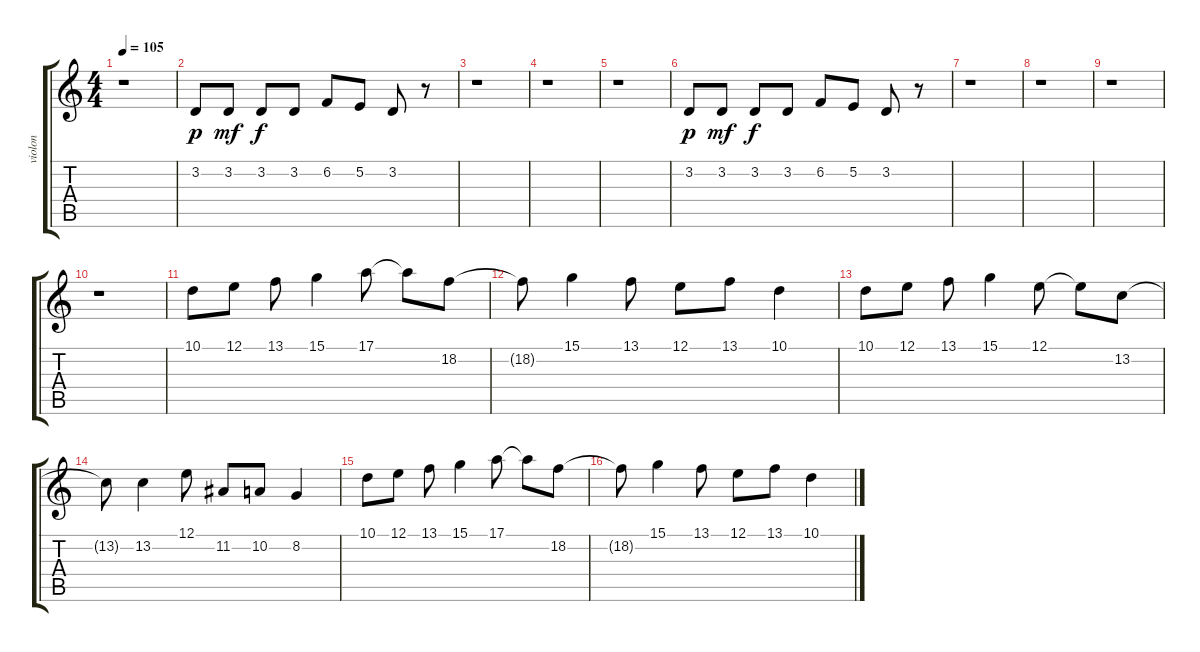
\track ("violon" "violon") {instrument violin}
\staff {score tabs}
\tuning (E4 B3 G3 D3 A2 E2) {hide}
\ts (4 4)
\tempo 105
\clef g2
\ks c
r.1{dy f} |
3.2.8{dy p instrument electricguitarmuted} 3.2.8{dy mf} 3.2.8{dy f} 3.2.8 6.2.8 5.2.8 3.2.8 r.8 |
r.1{instrument violin} |
r.1 |
r.1 |
3.2.8{dy p instrument electricguitarmuted} 3.2.8{dy mf} 3.2.8{dy f} 3.2.8 6.2.8 5.2.8 3.2.8 r.8 |
r.1{instrument violin} |
r.1 |
r.1 |
r.1 |
10.1.8 12.1.8 13.1.8 15.1.4 17.1.8 17.1{t}.8 18.2.8 |
18.2{t}.8 15.1.4 13.1.8 12.1.8 13.1.8 10.1.4 |
10.1.8 12.1.8 13.1.8 15.1.4 12.1.8 12.1{t}.8 13.2.8 |
13.2{t}.8 13.2.4 12.1.8 11.2.8 10.2.8 8.2.4 |
10.1.8 12.1.8 13.1.8 15.1.4 17.1.8 17.1{t}.8 18.2.8 |
18.2{t}.8 15.1.4 13.1.8 12.1.8 13.1.8 10.1.4
